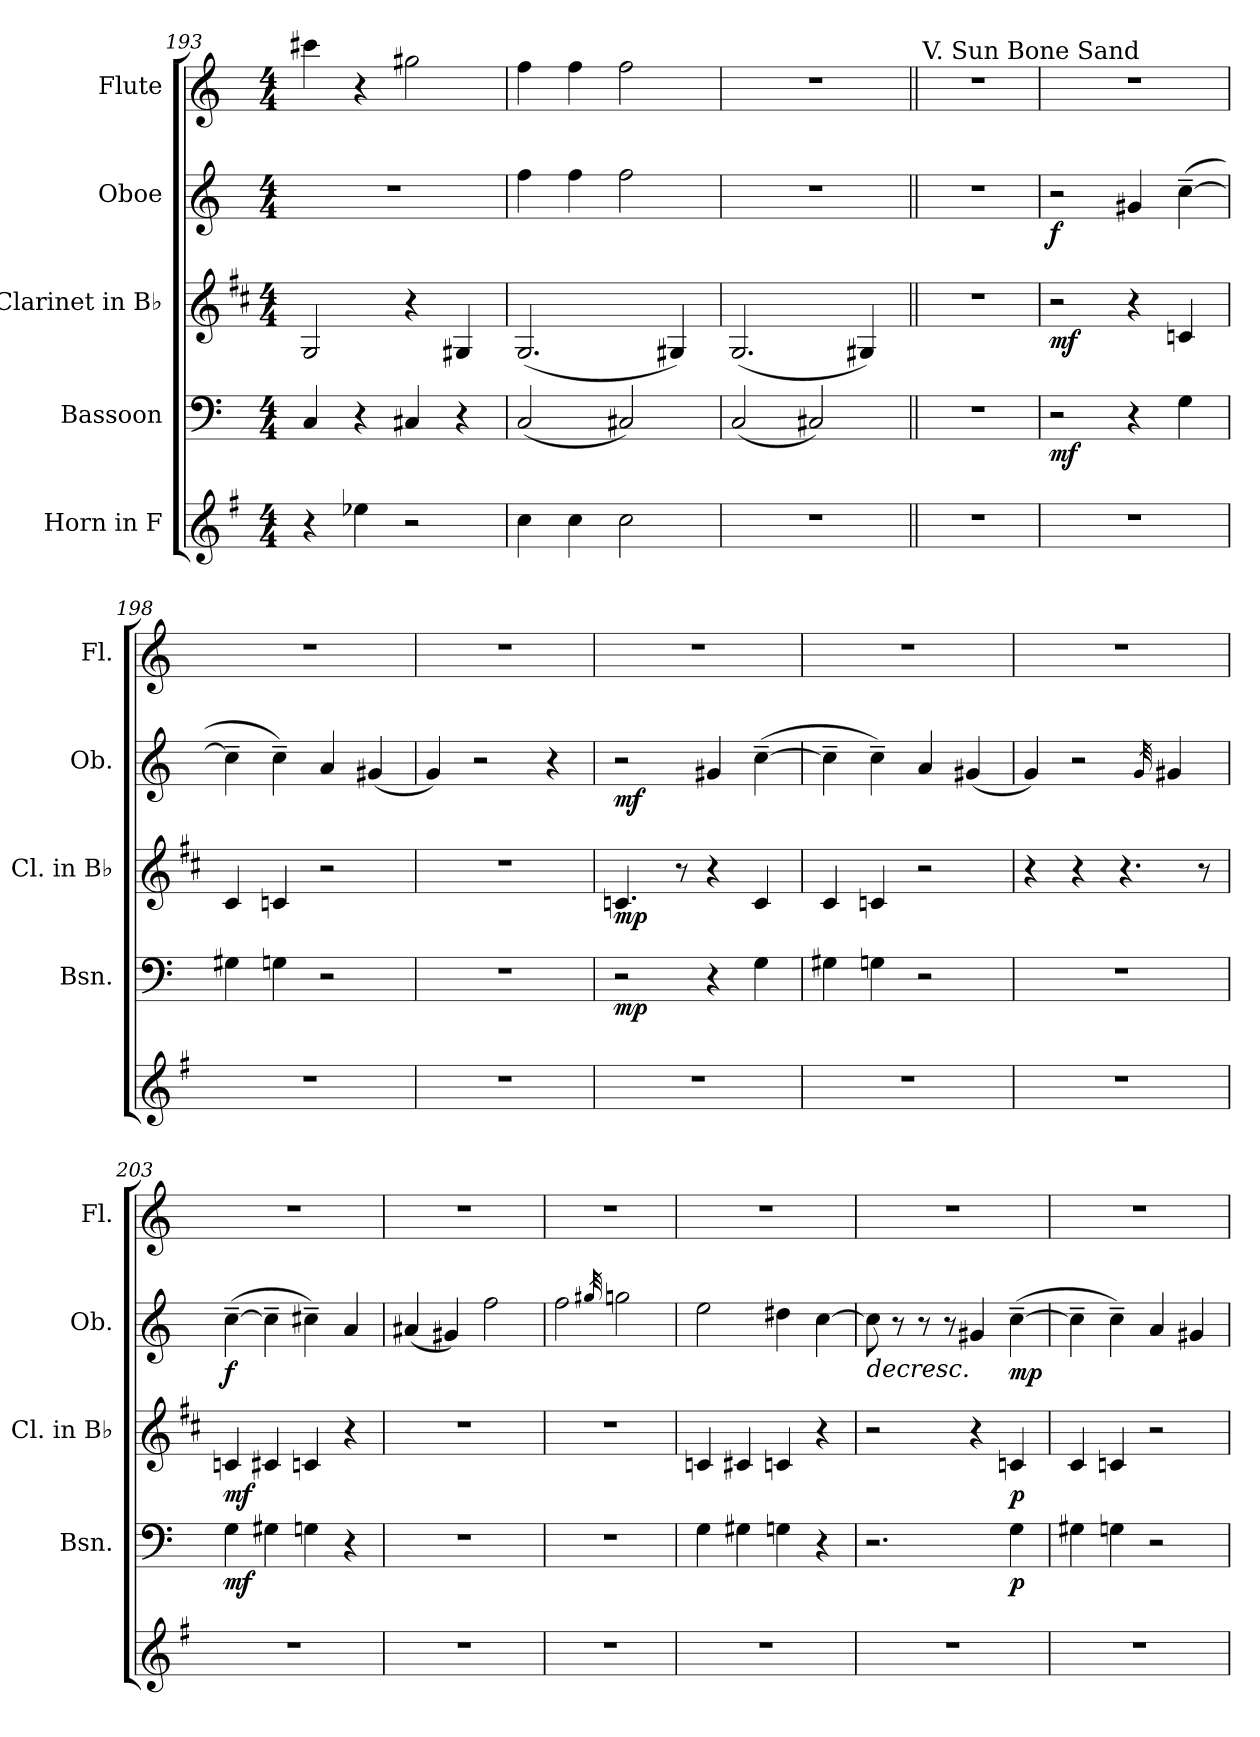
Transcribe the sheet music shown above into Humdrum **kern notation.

**kern	**kern	**dynam	**kern	**dynam	**kern	**dynam	**kern
*part5	*part4	*part4	*part3	*part3	*part2	*part2	*part1
*staff5	*staff4	*staff4	*staff3	*staff3	*staff2	*staff2	*staff1
*I"Horn in F	*I"Bassoon	*	*I"Clarinet in B♭	*	*I"Oboe	*	*I"Flute
*	*I'Bsn.	*	*I'Cl. in B♭	*	*I'Ob.	*	*I'Fl.
*clefG2	*clefF4	*	*clefG2	*	*clefG2	*	*clefG2
*ITrd4c7	*	*	*ITrd1c2	*	*	*	*ITrd-7c-12
*k[]	*k[]	*	*k[]	*	*k[]	*	*k[]
*M4/4	*M4/4	*	*M4/4	*	*M4/4	*	*M4/4
=193	=193	=193	=193	=193	=193	=193	=193
4r	4C/	.	2F/	.	1r	.	4cccc#X\
4a-X\	4r	.	.	.	.	.	4r
2r	4C#X/	.	4r	.	.	.	2ggg#X\
.	4r	.	4F#X/	.	.	.	.
=194	=194	=194	=194	=194	=194	=194	=194
4f\	(2C/	.	(2.F/	.	4ff\	.	4fff\
4f\	.	.	.	.	4ff\	.	4fff\
2f\	2C#X/)	.	.	.	2ff\	.	2fff\
.	.	.	4F#X/)	.	.	.	.
=195	=195	=195	=195	=195	=195	=195	=195
1r	(2C/	.	(2.F/	.	1r	.	1r
.	2C#X/)	.	.	.	.	.	.
.	.	.	4F#X/)	.	.	.	.
=196||	=196||	=196||	=196||	=196||	=196||	=196||	=196||
!	!	!	!	!	!	!	!LO:TX:t=V. Sun Bone Sand
1r	1r	.	1r	.	1r	.	1r
!!LO:LB:g=z
=197	=197	=197	=197	=197	=197	=197	=197
!	!	!LO:DY:b	!	!LO:DY:b	!	!LO:DY:b	!
1r	2r	mf	2r	mf	2r	f	1r
.	4r	.	4r	.	4g#X/	.	.
.	4G\	.	4B-X/	.	([4cc~\	.	.
=198	=198	=198	=198	=198	=198	=198	=198
1r	4G#X\	.	4B/	.	4cc~\]	.	1r
.	4Gn\	.	4B-X/	.	4cc~\)	.	.
.	2r	.	2r	.	4a/	.	.
.	.	.	.	.	(4g#X/	.	.
=199	=199	=199	=199	=199	=199	=199	=199
1r	1r	.	1r	.	4g/)	.	1r
.	.	.	.	.	2r	.	.
.	.	.	.	.	4r	.	.
=200	=200	=200	=200	=200	=200	=200	=200
!	!	!LO:DY:b	!	!LO:DY:b	!	!LO:DY:b	!
1r	2r	mp	4.B-X/	mp	2r	mf	1r
.	.	.	8r	.	.	.	.
.	4r	.	4r	.	4g#X/	.	.
.	4G\	.	4B-/	.	([4cc~\	.	.
=201	=201	=201	=201	=201	=201	=201	=201
1r	4G#X\	.	4B/	.	4cc~\]	.	1r
.	4Gn\	.	4B-X/	.	4cc~\)	.	.
.	2r	.	2r	.	4a/	.	.
.	.	.	.	.	(4g#X/	.	.
=202	=202	=202	=202	=202	=202	=202	=202
1r	1r	.	4r	.	4g/)	.	1r
.	.	.	4r	.	2r	.	.
.	.	.	4.r	.	.	.	.
.	.	.	.	.	32qg/	.	.
.	.	.	.	.	4g#X/	.	.
.	.	.	8r	.	.	.	.
!!LO:PB:g=z
=203	=203	=203	=203	=203	=203	=203	=203
!	!	!LO:DY:b	!	!LO:DY:b	!	!LO:DY:b	!
1r	4G\	mf	4B-X/	mf	([4cc~\	f	1r
.	4G#X\	.	4Bn/	.	4cc~\]	.	.
.	4Gn\	.	4B-X/	.	4cc#X~\)	.	.
.	4r	.	4r	.	4a/	.	.
=204	=204	=204	=204	=204	=204	=204	=204
1r	1r	.	1r	.	(4a#X/	.	1r
.	.	.	.	.	4g#X/)	.	.
.	.	.	.	.	2ff\	.	.
=205	=205	=205	=205	=205	=205	=205	=205
1r	1r	.	1r	.	2ff\	.	1r
.	.	.	.	.	32qgg#X/	.	.
.	.	.	.	.	2ggn\	.	.
=206	=206	=206	=206	=206	=206	=206	=206
1r	4G\	.	4B-X/	.	2ee\	.	1r
.	4G#X\	.	4Bn/	.	.	.	.
.	4Gn\	.	4B-X/	.	4dd#X\	.	.
.	4r	.	4r	.	[4cc\	.	.
=207	=207	=207	=207	=207	=207	=207	=207
!	!	!	!	!	!	!LO:HP:b	!
1r	2.r	.	2r	.	8cc\]	>	1r
.	.	.	.	.	8r	.	.
.	.	.	.	.	8r	.	.
.	.	.	.	.	8r	.	.
.	.	.	4r	.	4g#X/	.	.
!	!	!LO:DY:b	!	!LO:DY:b	!	!LO:DY:b	!
.	4G\	p	4B-X/	p	([4cc~\	mp	.
.	.	.	.	.	.	]	.
!!LO:LB:g=z
=208	=208	=208	=208	=208	=208	=208	=208
1r	4G#X\	.	4B/	.	4cc~\]	.	1r
.	4Gn\	.	4B-X/	.	4cc~\)	.	.
.	2r	.	2r	.	4a/	.	.
.	.	.	.	.	4g#X/	.	.
=	=	=	=	=	=	=	=
*-	*-	*-	*-	*-	*-	*-	*-
